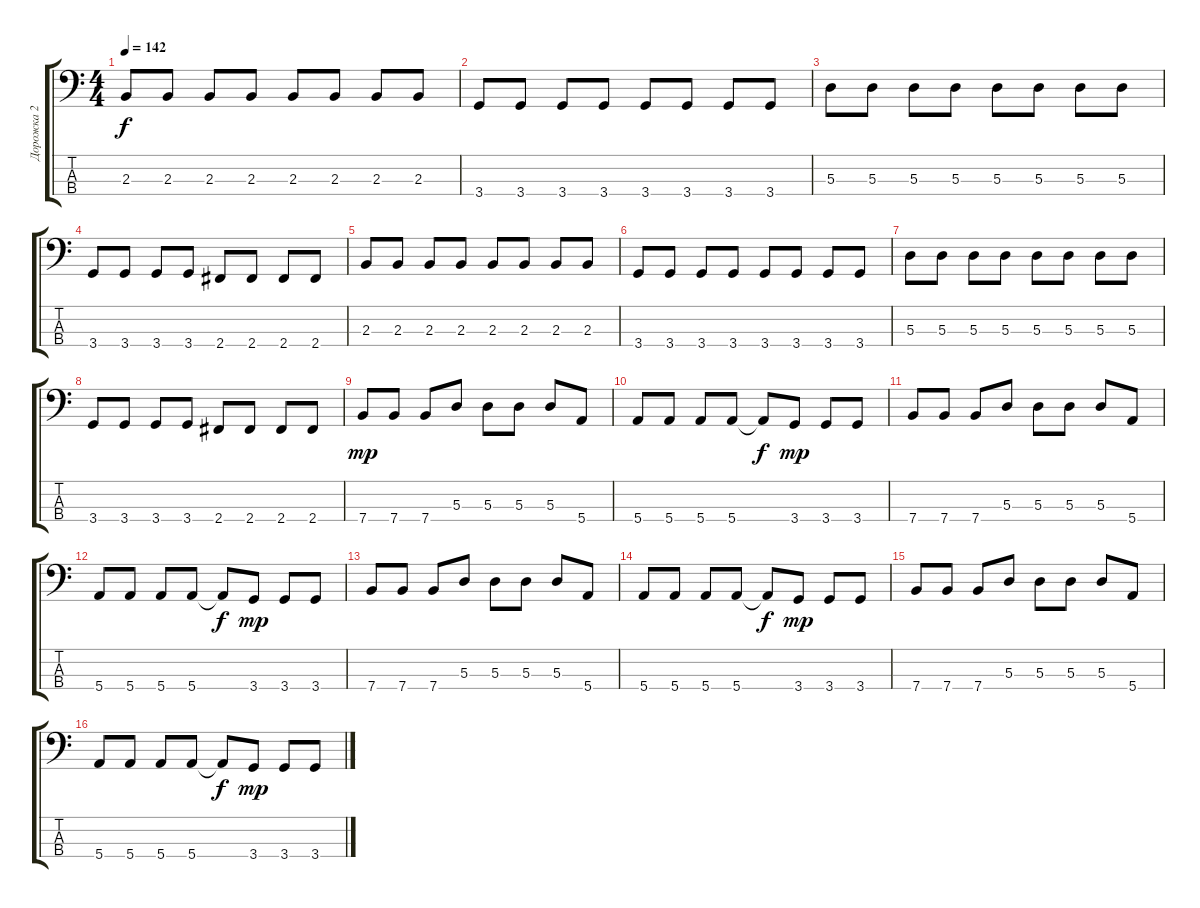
\track ("Дорожка 2" "Дорожка 2") {instrument electricbassfinger}
\staff {score tabs}
\tuning (G2 D2 A1 E1) {hide}
\ts (4 4)
\tempo 142
\clef f4
\ks c
2.3.8{dy f} 2.3.8 2.3.8 2.3.8 2.3.8 2.3.8 2.3.8 2.3.8 |
3.4.8 3.4.8 3.4.8 3.4.8 3.4.8 3.4.8 3.4.8 3.4.8 |
5.3.8 5.3.8 5.3.8 5.3.8 5.3.8 5.3.8 5.3.8 5.3.8 |
3.4.8 3.4.8 3.4.8 3.4.8 2.4.8 2.4.8 2.4.8 2.4.8 |
2.3.8 2.3.8 2.3.8 2.3.8 2.3.8 2.3.8 2.3.8 2.3.8 |
3.4.8 3.4.8 3.4.8 3.4.8 3.4.8 3.4.8 3.4.8 3.4.8 |
5.3.8 5.3.8 5.3.8 5.3.8 5.3.8 5.3.8 5.3.8 5.3.8 |
3.4.8 3.4.8 3.4.8 3.4.8 2.4.8 2.4.8 2.4.8 2.4.8 |
7.4.8{dy mp} 7.4.8 7.4.8 5.3.8 5.3.8 5.3.8 5.3.8 5.4.8 |
5.4.8 5.4.8 5.4.8 5.4.8 5.4{t}.8{dy f} 3.4.8{dy mp} 3.4.8 3.4.8 |
7.4.8 7.4.8 7.4.8 5.3.8 5.3.8 5.3.8 5.3.8 5.4.8 |
5.4.8 5.4.8 5.4.8 5.4.8 5.4{t}.8{dy f} 3.4.8{dy mp} 3.4.8 3.4.8 |
7.4.8 7.4.8 7.4.8 5.3.8 5.3.8 5.3.8 5.3.8 5.4.8 |
5.4.8 5.4.8 5.4.8 5.4.8 5.4{t}.8{dy f} 3.4.8{dy mp} 3.4.8 3.4.8 |
7.4.8 7.4.8 7.4.8 5.3.8 5.3.8 5.3.8 5.3.8 5.4.8 |
5.4.8 5.4.8 5.4.8 5.4.8 5.4{t}.8{dy f} 3.4.8{dy mp} 3.4.8 3.4.8
